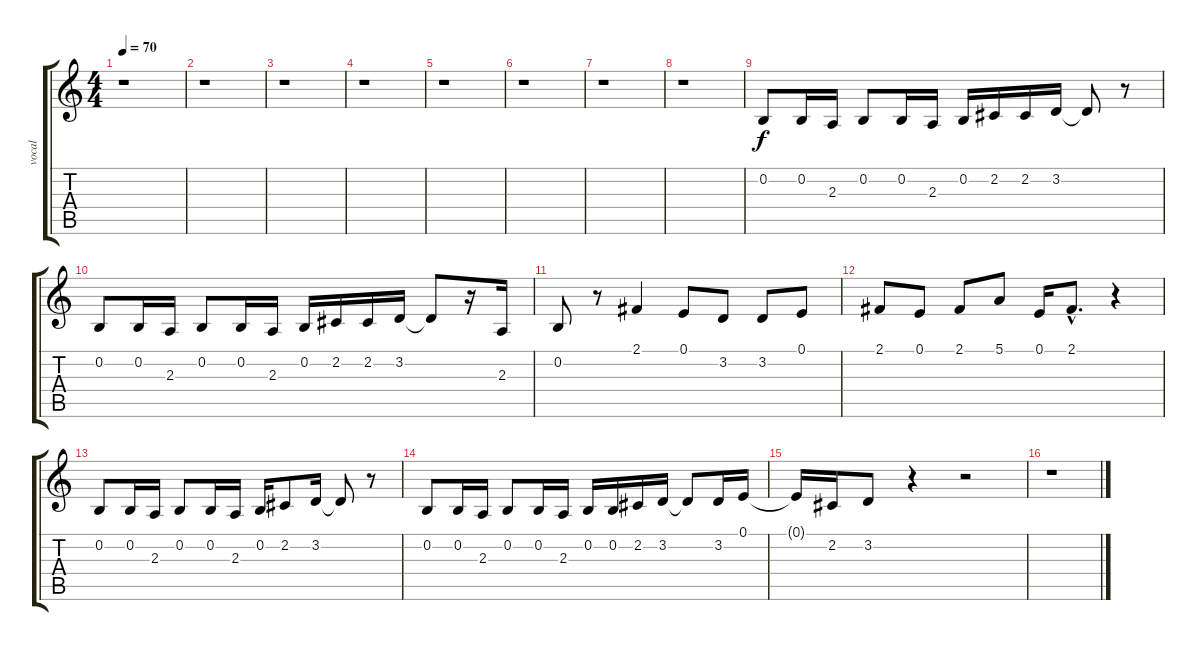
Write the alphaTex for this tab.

\track ("vocal" "vocal") {instrument pad7halo}
\staff {score tabs}
\tuning (E4 B3 G3 D3 A2 E2) {hide}
\ts (4 4)
\tempo 70
\clef g2
\ks c
r.1{dy f} |
r.1 |
r.1 |
r.1 |
r.1 |
r.1 |
r.1 |
r.1 |
0.2.8 0.2.16 2.3.16 0.2.8 0.2.16 2.3.16 0.2.16 2.2.16 2.2.16 3.2.16 3.2{t}.8 r.8 |
0.2.8 0.2.16 2.3.16 0.2.8 0.2.16 2.3.16 0.2.16 2.2.16 2.2.16 3.2.16 3.2{t}.8 r.16 2.3.16 |
0.2.8 r.8 2.1.4 0.1.8 3.2.8 3.2.8 0.1.8 |
2.1.8 0.1.8 2.1.8 5.1.8 0.1.16 2.1{hac}.8{d} r.4 |
0.2.8 0.2.16 2.3.16 0.2.8 0.2.16 2.3.16 0.2.16 2.2.8 3.2.16 3.2{t}.8 r.8 |
0.2.8 0.2.16 2.3.16 0.2.8 0.2.16 2.3.16 0.2.16 0.2.16 2.2.16 3.2.16 3.2{t}.8 3.2.16 0.1.16 |
0.1{t}.16 2.2.16 3.2.8 r.4 r.2 |
r.1
